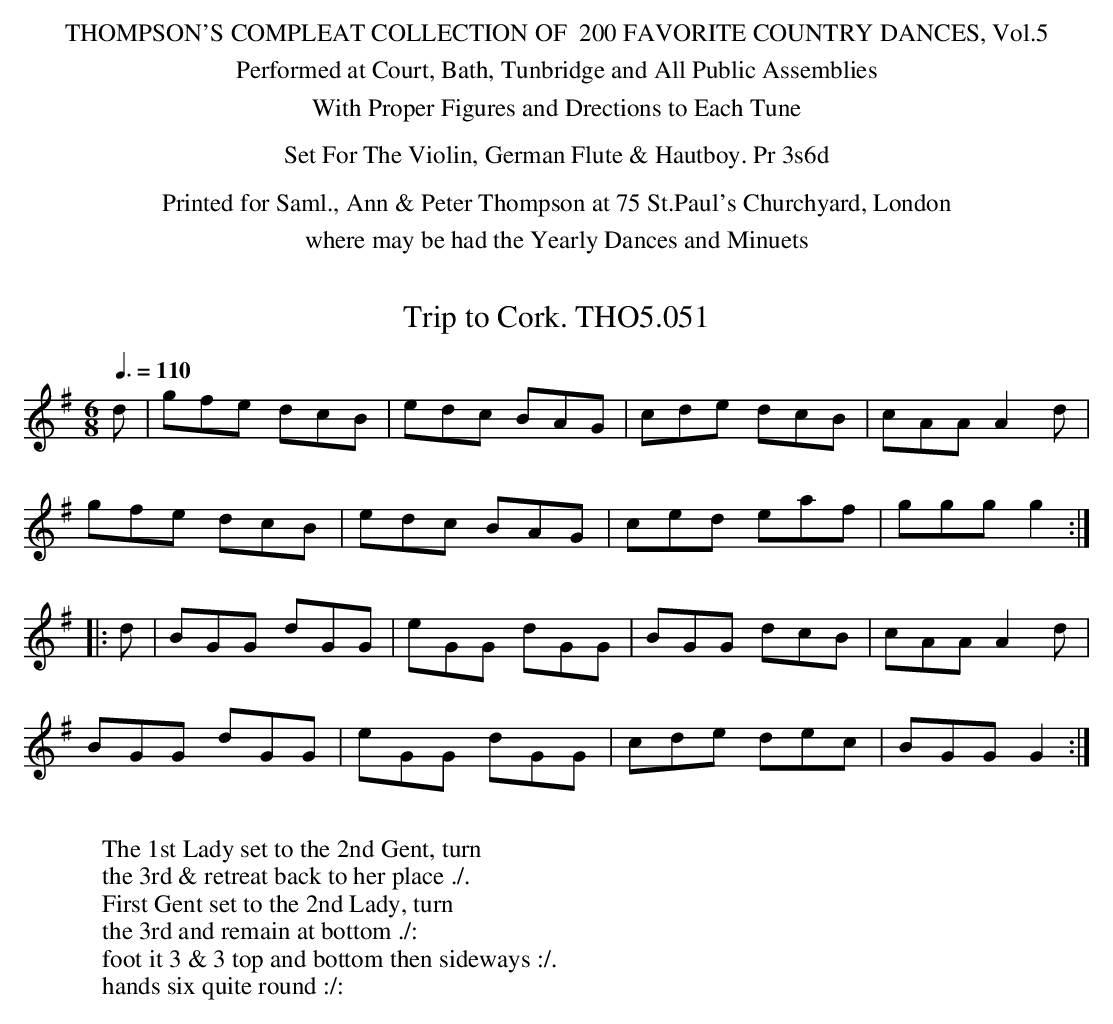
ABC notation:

X:1
T:Trip to Cork. THO5.051
M:6/8
L:1/8
Q:3/8=110
K:G
d|gfe dcB|edc BAG|cde dcB|cAA A2d|
gfe dcB|edc BAG|ced eaf|ggg g2:|
|:d|BGG dGG|eGG dGG|BGG dcB|cAA A2d|
BGG dGG|eGG dGG|cde dec|BGG G2:|
W:
W:The 1st Lady set to the 2nd Gent, turn
W:the 3rd & retreat back to her place ./.
W:First Gent set to the 2nd Lady, turn
W:the 3rd and remain at bottom ./:
W:foot it 3 & 3 top and bottom then sideways :/.
W:hands six quite round :/:
